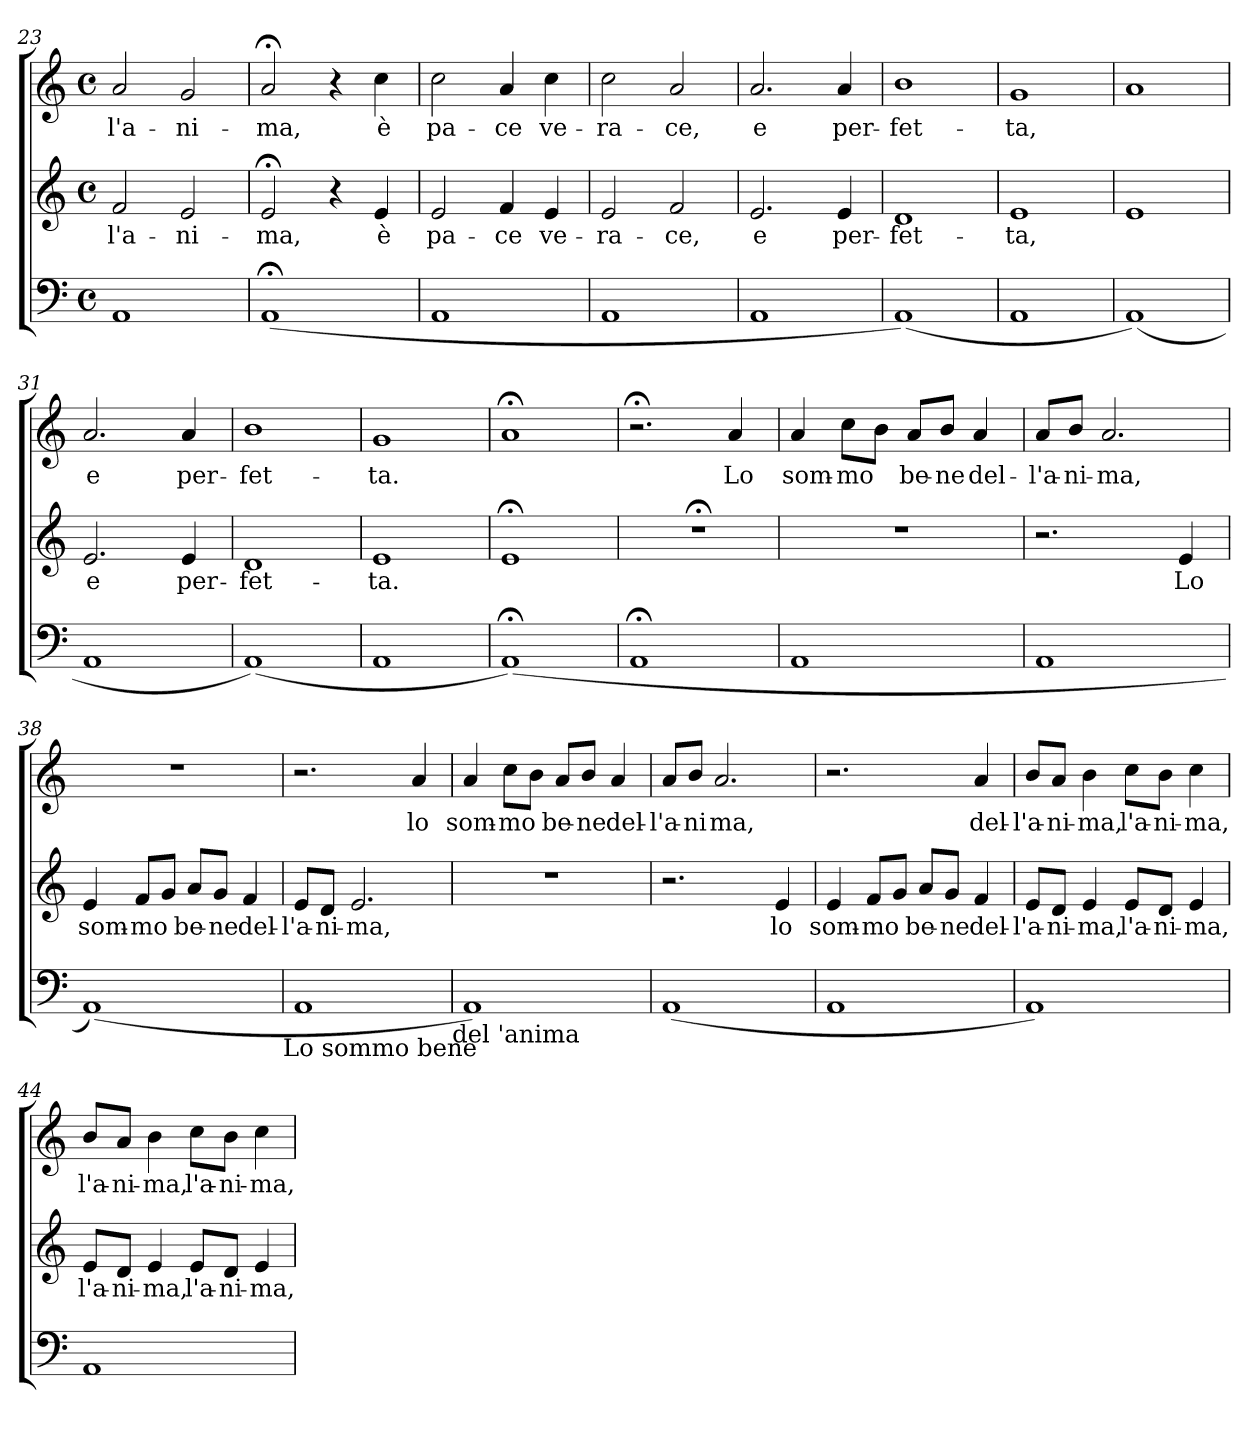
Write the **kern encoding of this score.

**kern	**kern	**text	**kern	**text
*part3	*part2	*part2	*part1	*part1
*staff3	*staff2	*staff2	*staff1	*staff1
*clefF4	*clefG2	*	*clefG2	*
*k[]	*k[]	*	*k[]	*
*C:	*C:	*	*C:	*
*M4/4	*M4/4	*	*M4/4	*
*met(c)	*met(c)	*	*met(c)	*
=23	=23	=23	=23	=23
!	!	!LO:LY:b	!	!LO:LY:b
1AA	2f/	l'a-	2a/	l'a-
!	!	!LO:LY:b	!	!LO:LY:b
.	2e/	-ni-	2g/	-ni-
=24	=24	=24	=24	=24
!	!	!LO:LY:b	!	!LO:LY:b
(<1AA;	2e;/	-ma,	2a;/	-ma,
.	4r	.	4r	.
!	!	!LO:LY:b	!	!LO:LY:b
.	4e/	è	4cc\	è
=25	=25	=25	=25	=25
!	!	!LO:LY:b	!	!LO:LY:b
1AA	2e/	pa-	2cc\	pa-
!	!	!LO:LY:b	!	!LO:LY:b
.	4f/	-ce	4a/	-ce
!	!	!LO:LY:b	!	!LO:LY:b
.	4e/	ve-	4cc\	ve-
!!LO:LB:g=z
=26	=26	=26	=26	=26
!	!	!LO:LY:b	!	!LO:LY:b
1AA	2e/	-ra-	2cc\	-ra-
!	!	!LO:LY:b	!	!LO:LY:b
.	2f/	-ce,	2a/	-ce,
=27	=27	=27	=27	=27
!	!	!LO:LY:b	!	!LO:LY:b
1AA	2.e/	e	2.a/	e
!	!	!LO:LY:b	!	!LO:LY:b
.	4e/	per-	4a/	per-
=28	=28	=28	=28	=28
!	!	!LO:LY:b	!	!LO:LY:b
(<1AA)	1d	-fet-	1b	-fet-
=29	=29	=29	=29	=29
!	!	!LO:LY:b	!	!LO:LY:b
1AA	1e	-ta,	1g	-ta,
=30	=30	=30	=30	=30
(<1AA)	1e	.	1a	.
=31	=31	=31	=31	=31
!	!	!LO:LY:b	!	!LO:LY:b
1AA	2.e/	e	2.a/	e
!	!	!LO:LY:b	!	!LO:LY:b
.	4e/	per-	4a/	per-
=32	=32	=32	=32	=32
!	!	!LO:LY:b	!	!LO:LY:b
(<1AA)	1d	-fet-	1b	-fet-
=33	=33	=33	=33	=33
!	!	!LO:LY:b	!	!LO:LY:b
1AA	1e	-ta.	1g	-ta.
=34	=34	=34	=34	=34
(<1AA;)	1e;	.	1a;	.
=35	=35	=35	=35	=35
1AA;	1r;<	.	2.r;<	.
!	!	!	!	!LO:LY:b
.	.	.	4a/	Lo
!!LO:LB:g=z
=36	=36	=36	=36	=36
!	!	!	!	!LO:LY:b
1AA	1r	.	4a/	som-
!	!	!	!	!LO:LY:b
.	.	.	8cc\L	-mo
.	.	.	8b\J	.
!	!	!	!	!LO:LY:b
.	.	.	8a/L	be-
!	!	!	!	!LO:LY:b
.	.	.	8b/J	-ne
!	!	!	!	!LO:LY:b
.	.	.	4a/	del-
=37	=37	=37	=37	=37
!	!	!	!	!LO:LY:b
1AA	2.r	.	8a/L	-l'a-
!	!	!	!	!LO:LY:b
.	.	.	8b/J	-ni-
!	!	!	!	!LO:LY:b
.	.	.	2.a/	-ma,
!	!	!LO:LY:b	!	!
.	4e/	Lo	.	.
=38	=38	=38	=38	=38
!	!	!LO:LY:b	!	!
(<1AA)	4e/	som-	1r	.
!	!	!LO:LY:b	!	!
.	8f/L	-mo	.	.
.	8g/J	.	.	.
!	!	!LO:LY:b	!	!
.	8a/L	be-	.	.
!	!	!LO:LY:b	!	!
.	8g/J	-ne	.	.
!	!	!LO:LY:b	!	!
.	4f/	del-	.	.
!LO:TX:b:t=Lo sommo bene	!	!	!	!
=39	=39	=39	=39	=39
!	!	!LO:LY:b	!	!
1AA	8e/L	-l'a-	2.r	.
!	!	!LO:LY:b	!	!
.	8d/J	-ni-	.	.
!	!	!LO:LY:b	!	!
.	2.e/	-ma,	.	.
!	!	!	!	!LO:LY:b
.	.	.	4a/	lo
!LO:TX:b:t=del 'anima	!	!	!	!
=40	=40	=40	=40	=40
!	!	!	!	!LO:LY:b
1AA)	1r	.	4a/	som-
!	!	!	!	!LO:LY:b
.	.	.	8cc\L	-mo
.	.	.	8b\J	.
!	!	!	!	!LO:LY:b
.	.	.	8a/L	be-
!	!	!	!	!LO:LY:b
.	.	.	8b/J	-ne
!	!	!	!	!LO:LY:b
.	.	.	4a/	del-
!!LO:PB:g=z
=41	=41	=41	=41	=41
!	!	!	!	!LO:LY:b
(<1AA	2.r	.	8a/L	-l'a-
!	!	!	!	!LO:LY:b
.	.	.	8b/J	-ni
!	!	!	!	!LO:LY:b
.	.	.	2.a/	ma,
!	!	!LO:LY:b	!	!
.	4e/	lo	.	.
=42	=42	=42	=42	=42
!	!	!LO:LY:b	!	!
1AA	4e/	som-	2.r	.
!	!	!LO:LY:b	!	!
.	8f/L	-mo	.	.
.	8g/J	.	.	.
!	!	!LO:LY:b	!	!
.	8a/L	be-	.	.
!	!	!LO:LY:b	!	!
.	8g/J	-ne	.	.
!	!	!LO:LY:b	!	!LO:LY:b
.	4f/	del-	4a/	del-
=43	=43	=43	=43	=43
!	!	!LO:LY:b	!	!LO:LY:b
1AA)	8e/L	-l'a-	8b/L	-l'a-
!	!	!LO:LY:b	!	!LO:LY:b
.	8d/J	-ni-	8a/J	-ni-
!	!	!LO:LY:b	!	!LO:LY:b
.	4e/	-ma,	4b\	-ma,
!	!	!LO:LY:b	!	!LO:LY:b
.	8e/L	l'a-	8cc\L	l'a-
!	!	!LO:LY:b	!	!LO:LY:b
.	8d/J	-ni-	8b\J	-ni-
!	!	!LO:LY:b	!	!LO:LY:b
.	4e/	-ma,	4cc\	-ma,
=44	=44	=44	=44	=44
!	!	!LO:LY:b	!	!LO:LY:b
1AA	8e/L	l'a-	8b/L	l'a-
!	!	!LO:LY:b	!	!LO:LY:b
.	8d/J	-ni-	8a/J	-ni-
!	!	!LO:LY:b	!	!LO:LY:b
.	4e/	-ma,	4b\	-ma,
!	!	!LO:LY:b	!	!LO:LY:b
.	8e/L	l'a-	8cc\L	l'a-
!	!	!LO:LY:b	!	!LO:LY:b
.	8d/J	-ni-	8b\J	-ni-
!	!	!LO:LY:b	!	!LO:LY:b
.	4e/	-ma,	4cc\	-ma,
=	=	=	=	=
*-	*-	*-	*-	*-
